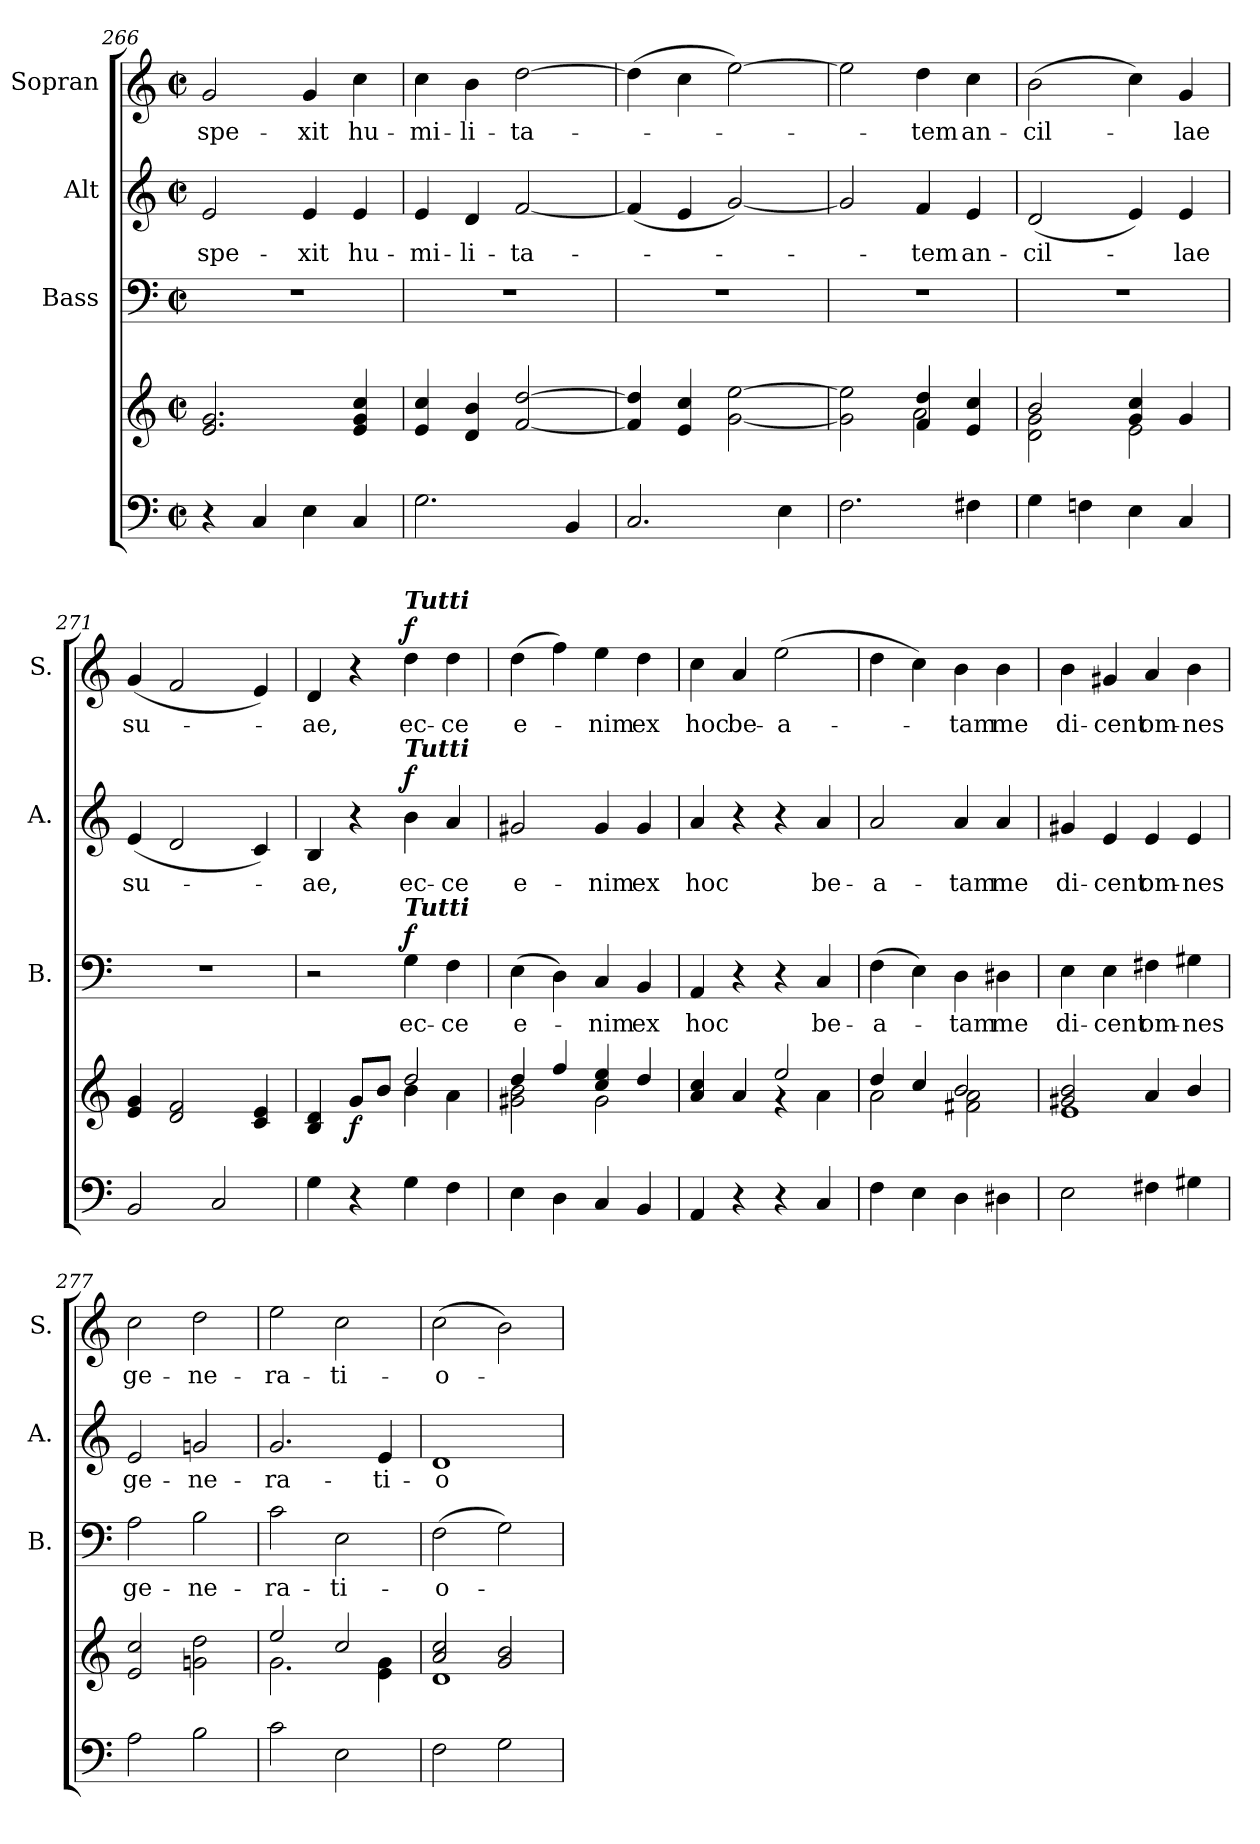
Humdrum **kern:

**kern	**kern	**dynam	**kern	**text	**dynam	**kern	**text	**dynam	**kern	**text	**dynam
*part4	*part4	*part4	*part3	*part3	*part3	*part2	*part2	*part2	*part1	*part1	*part1
*staff5	*staff4	*staff4/5	*staff3	*staff3	*staff3	*staff2	*staff2	*staff2	*staff1	*staff1	*staff1
*	*	*	*I"Bass	*	*	*I"Alt	*	*	*I"Sopran	*	*
*	*	*	*I'B.	*	*	*I'A.	*	*	*I'S.	*	*
!!LO:LB:g=z
*clefF4	*clefG2	*	*clefF4	*	*	*clefG2	*	*	*clefG2	*	*
*k[]	*k[]	*	*k[]	*	*	*k[]	*	*	*k[]	*	*
*C:	*C:	*	*C:	*	*	*C:	*	*	*C:	*	*
*M2/2	*M2/2	*	*M2/2	*	*	*M2/2	*	*	*M2/2	*	*
*met(c|)	*met(c|)	*	*met(c|)	*	*	*met(c|)	*	*	*met(c|)	*	*
=266	=266	=266	=266	=266	=266	=266	=266	=266	=266	=266	=266
!	!	!	!	!	!	!	!LO:LY:b	!	!	!LO:LY:b	!
4r	2.e/ 2.g/	.	1r	.	.	2e/	-spe-	.	2g/	-spe-	.
4C/	.	.	.	.	.	.	.	.	.	.	.
!	!	!	!	!	!	!	!LO:LY:b	!	!	!LO:LY:b	!
4E\	.	.	.	.	.	4e/	-xit	.	4g/	-xit	.
!	!	!	!	!	!	!	!LO:LY:b	!	!	!LO:LY:b	!
4C/	4e/ 4g/ 4cc/	.	.	.	.	4e/	hu-	.	4cc\	hu-	.
=267	=267	=267	=267	=267	=267	=267	=267	=267	=267	=267	=267
!	!	!	!	!	!	!	!LO:LY:b	!	!	!LO:LY:b	!
2.G\	4e/ 4cc/	.	1r	.	.	4e/	-mi-	.	4cc\	-mi-	.
!	!	!	!	!	!	!	!LO:LY:b	!	!	!LO:LY:b	!
.	4d/ 4b/	.	.	.	.	4d/	-li-	.	4b\	-li-	.
!	!	!	!	!	!	!	!LO:LY:b	!	!	!LO:LY:b	!
.	[2f/ [2dd/	.	.	.	.	[2f/	-ta-	.	[2dd\	-ta-	.
4BB/	.	.	.	.	.	.	.	.	.	.	.
=268	=268	=268	=268	=268	=268	=268	=268	=268	=268	=268	=268
2.C/	4f/] 4dd/]	.	1r	.	.	(<4f/]	.	.	(>4dd\]	.	.
.	4e/ 4cc/	.	.	.	.	4e/	.	.	4cc\	.	.
.	[2g\ [2ee\	.	.	.	.	[2g/)	.	.	[2ee\)	.	.
4E\	.	.	.	.	.	.	.	.	.	.	.
=269	=269	=269	=269	=269	=269	=269	=269	=269	=269	=269	=269
*	*^	*	*	*	*	*	*	*	*	*	*
2.F\	2g\] 2ee\]	2ryy	.	1r	.	.	2g/]	.	.	2ee\]	.	.
!	!	!	!	!	!	!	!	!LO:LY:b	!	!	!LO:LY:b	!
.	4f/ 4dd/	2a\	.	.	.	.	4f/	-tem	.	4dd\	-tem	.
!	!	!	!	!	!	!	!	!LO:LY:b	!	!	!LO:LY:b	!
4F#X\	4e/ 4cc/	.	.	.	.	.	4e/	an-	.	4cc\	an-	.
=270	=270	=270	=270	=270	=270	=270	=270	=270	=270	=270	=270	=270
!	!	!	!	!	!	!	!	!LO:LY:b	!	!	!LO:LY:b	!
4G\	2b/	2d\ 2g\	.	1r	.	.	(<2d/	-cil-	.	(>2b\	-cil-	.
4Fn\	.	.	.	.	.	.	.	.	.	.	.	.
4E\	4g/ 4cc/	2e\	.	.	.	.	4e/)	.	.	4cc\)	.	.
!	!	!	!	!	!	!	!	!LO:LY:b	!	!	!LO:LY:b	!
4C/	4g/	.	.	.	.	.	4e/	-lae	.	4g/	-lae	.
*	*v	*v	*	*	*	*	*	*	*	*	*	*
=271	=271	=271	=271	=271	=271	=271	=271	=271	=271	=271	=271
!	!	!	!	!	!	!	!LO:LY:b	!	!	!LO:LY:b	!
2BB/	4e/ 4g/	.	1r	.	.	(<4e/	su-	.	(<4g/	su-	.
.	2d/ 2f/	.	.	.	.	2d/	.	.	2f/	.	.
2C/	.	.	.	.	.	.	.	.	.	.	.
.	4c/ 4e/	.	.	.	.	4c/)	.	.	4e/)	.	.
=272	=272	=272	=272	=272	=272	=272	=272	=272	=272	=272	=272
*	*^	*	*	*	*	*	*	*	*	*	*
!	!	!	!	!	!	!	!	!LO:LY:b	!	!	!LO:LY:b	!
4G\	4B/ 4d/	2ryy	.	2r	.	.	4B/	-ae,	.	4d/	-ae,	.
!	!	!	!LO:DY:b	!	!	!	!	!	!	!	!	!
4r	8g/L	.	f	.	.	.	4r	.	.	4r	.	.
.	8b/J	.	.	.	.	.	.	.	.	.	.	.
!	!	!	!	!	!	!	!	!	!	!LO:TX:a:Bi:t=Tutti	!	!
!	!	!	!	!	!	!	!LO:TX:a:Bi:t=Tutti	!	!	!	!	!
!	!	!	!	!LO:TX:a:Bi:t=Tutti	!	!	!	!	!	!	!	!
!	!	!	!	!	!LO:LY:b	!LO:DY:a	!	!LO:LY:b	!LO:DY:a	!	!LO:LY:b	!LO:DY:a
4G\	2dd/	4b\	.	4G\	ec-	f	4b\	ec-	f	4dd\	ec-	f
!	!	!	!	!	!LO:LY:b	!	!	!LO:LY:b	!	!	!LO:LY:b	!
4F\	.	4a\	.	4F\	-ce	.	4a/	-ce	.	4dd\	-ce	.
=273	=273	=273	=273	=273	=273	=273	=273	=273	=273	=273	=273	=273
!	!	!	!	!	!LO:LY:b	!	!	!LO:LY:b	!	!	!LO:LY:b	!
4E\	4dd/	2g#X\ 2b\	.	(>4E\	e-	.	2g#X/	e-	.	(>4dd\	e-	.
4D\	4ff/	.	.	4D\)	.	.	.	.	.	4ff\)	.	.
!	!	!	!	!	!LO:LY:b	!	!	!LO:LY:b	!	!	!LO:LY:b	!
4C/	4cc/ 4ee/	2g#\	.	4C/	-nim	.	4g#/	-nim	.	4ee\	-nim	.
!	!	!	!	!	!LO:LY:b	!	!	!LO:LY:b	!	!	!LO:LY:b	!
4BB/	4dd/	.	.	4BB/	ex	.	4g#/	ex	.	4dd\	ex	.
!!LO:LB:g=z
=274	=274	=274	=274	=274	=274	=274	=274	=274	=274	=274	=274	=274
!	!	!	!	!	!LO:LY:b	!	!	!LO:LY:b	!	!	!LO:LY:b	!
4AA/	4a/ 4cc/	2ryy	.	4AA/	hoc	.	4a/	hoc	.	4cc\	hoc	.
!	!	!	!	!	!	!	!	!	!	!	!LO:LY:b	!
4r	4a/	.	.	4r	.	.	4r	.	.	4a/	be-	.
!	!	!	!	!	!	!	!	!	!	!	!LO:LY:b	!
4r	2ee/	4rg	.	4r	.	.	4r	.	.	(>2ee\	-a-	.
!	!	!	!	!	!LO:LY:b	!	!	!LO:LY:b	!	!	!	!
4C/	.	4a\	.	4C/	be-	.	4a/	be-	.	.	.	.
=275	=275	=275	=275	=275	=275	=275	=275	=275	=275	=275	=275	=275
!	!	!	!	!	!LO:LY:b	!	!	!LO:LY:b	!	!	!	!
4F\	4dd/	2a\	.	(>4F\	-a-	.	2a/	-a-	.	4dd\	.	.
4E\	4cc/	.	.	4E\)	.	.	.	.	.	4cc\)	.	.
!	!	!	!	!	!LO:LY:b	!	!	!LO:LY:b	!	!	!LO:LY:b	!
4D\	2b/	2f#X\ 2a\	.	4D\	-tam	.	4a/	-tam	.	4b\	-tam	.
!	!	!	!	!	!LO:LY:b	!	!	!LO:LY:b	!	!	!LO:LY:b	!
4D#X\	.	.	.	4D#X\	me	.	4a/	me	.	4b\	me	.
=276	=276	=276	=276	=276	=276	=276	=276	=276	=276	=276	=276	=276
!	!	!	!	!	!LO:LY:b	!	!	!LO:LY:b	!	!	!LO:LY:b	!
2E\	2g#X/ 2b/	1e	.	4E\	di-	.	4g#X/	di-	.	4b\	di-	.
!	!	!	!	!	!LO:LY:b	!	!	!LO:LY:b	!	!	!LO:LY:b	!
.	.	.	.	4E\	-cent	.	4e/	-cent	.	4g#X/	-cent	.
!	!	!	!	!	!LO:LY:b	!	!	!LO:LY:b	!	!	!LO:LY:b	!
4F#X\	4a/	.	.	4F#X\	om-	.	4e/	om-	.	4a/	om-	.
!	!	!	!	!	!LO:LY:b	!	!	!LO:LY:b	!	!	!LO:LY:b	!
4G#X\	4b/	.	.	4G#X\	-nes	.	4e/	-nes	.	4b\	-nes	.
*	*v	*v	*	*	*	*	*	*	*	*	*	*
=277	=277	=277	=277	=277	=277	=277	=277	=277	=277	=277	=277
!	!	!	!	!LO:LY:b	!	!	!LO:LY:b	!	!	!LO:LY:b	!
2A\	2e/ 2cc/	.	2A\	ge-	.	2e/	ge-	.	2cc\	ge-	.
!	!	!	!	!LO:LY:b	!	!	!LO:LY:b	!	!	!LO:LY:b	!
2B\	2gn\ 2dd\	.	2B\	-ne-	.	2gn/	-ne-	.	2dd\	-ne-	.
=278	=278	=278	=278	=278	=278	=278	=278	=278	=278	=278	=278
*	*^	*	*	*	*	*	*	*	*	*	*
!	!	!	!	!	!LO:LY:b	!	!	!LO:LY:b	!	!	!LO:LY:b	!
2c\	2ee/	2.g\	.	2c\	-ra-	.	2.g/	-ra-	.	2ee\	-ra-	.
!	!	!	!	!	!LO:LY:b	!	!	!	!	!	!LO:LY:b	!
2E\	2cc/	.	.	2E\	-ti-	.	.	.	.	2cc\	-ti-	.
!	!	!	!	!	!	!	!	!LO:LY:b	!	!	!	!
.	.	4e\ 4g\	.	.	.	.	4e/	-ti-	.	.	.	.
=279	=279	=279	=279	=279	=279	=279	=279	=279	=279	=279	=279	=279
!	!	!	!	!	!LO:LY:b	!	!	!LO:LY:b	!	!	!LO:LY:b	!
2F\	2a/ 2cc/	1d	.	(>2F\	-o-	.	1d	-o-	.	(>2cc\	-o-	.
2G\	2g/ 2b/	.	.	2G\)	.	.	.	.	.	2b\)	.	.
*	*v	*v	*	*	*	*	*	*	*	*	*	*
=	=	=	=	=	=	=	=	=	=	=	=
*-	*-	*-	*-	*-	*-	*-	*-	*-	*-	*-	*-
